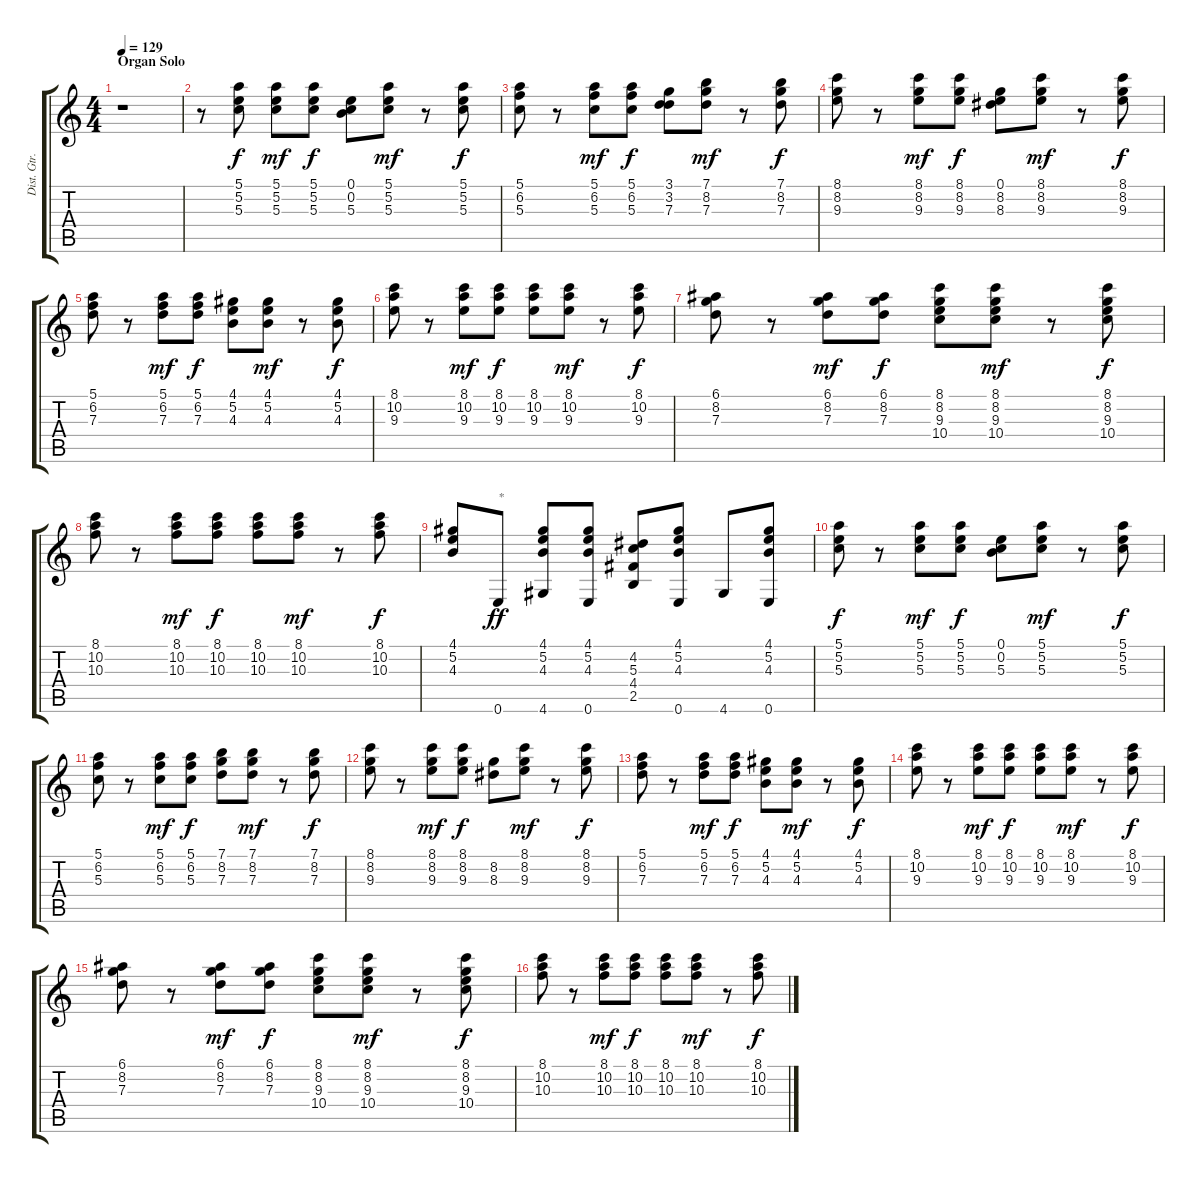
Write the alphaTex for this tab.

\track ("Dist. Gtr." "Dist. Gtr.") {instrument distortionguitar}
\staff {score tabs}
\tuning (E4 B3 G3 D3 A2 E2) {hide}
\ts (4 4)
\section ("" "Organ Solo")
\tempo 129
\clef g2
\ks c
r.1{dy f} |
r.8 (5.1 5.2 5.3).8 (5.1 5.2 5.3).8{dy mf} (5.1 5.2 5.3).8{dy f} (0.1 0.2 5.3).8 (5.1 5.2 5.3).8{dy mf} r.8 (5.1 5.2 5.3).8{dy f} |
(5.1 6.2 5.3).8 r.8 (5.1 6.2 5.3).8{dy mf} (5.1 6.2 5.3).8{dy f} (3.1 3.2 7.3).8 (7.1 8.2 7.3).8{dy mf} r.8 (7.1 8.2 7.3).8{dy f} |
(8.1 8.2 9.3).8 r.8 (8.1 8.2 9.3).8{dy mf} (8.1 8.2 9.3).8{dy f} (0.1 8.2 8.3).8 (8.1 8.2 9.3).8{dy mf} r.8 (8.1 8.2 9.3).8{dy f} |
(5.1 6.2 7.3).8 r.8 (5.1 6.2 7.3).8{dy mf} (5.1 6.2 7.3).8{dy f} (4.1 5.2 4.3).8 (4.1 5.2 4.3).8{dy mf} r.8 (4.1 5.2 4.3).8{dy f} |
(8.1 10.2 9.3).8 r.8 (8.1 10.2 9.3).8{dy mf} (8.1 10.2 9.3).8{dy f} (8.1 10.2 9.3).8 (8.1 10.2 9.3).8{dy mf} r.8 (8.1 10.2 9.3).8{dy f} |
(6.1 8.2 7.3).8 r.8 (6.1 8.2 7.3).8{dy mf} (6.1 8.2 7.3).8{dy f} (8.1 8.2 9.3 10.4).8 (8.1 8.2 9.3 10.4).8{dy mf} r.8 (8.1 8.2 9.3 10.4).8{dy f} |
(8.1 10.2 10.3).8 r.8 (8.1 10.2 10.3).8{dy mf} (8.1 10.2 10.3).8{dy f} (8.1 10.2 10.3).8 (8.1 10.2 10.3).8{dy mf} r.8 (8.1 10.2 10.3).8{dy f} |
(4.1 5.2 4.3).8 0.6.8{txt "*" dy ff} (4.1 5.2 4.3 4.6).8 (4.1 5.2 4.3 0.6).8 (4.2 5.3 4.4 2.5).8 (4.1 5.2 4.3 0.6).8 4.6.8 (4.1 5.2 4.3 0.6).8 |
(5.1 5.2 5.3).8{dy f} r.8 (5.1 5.2 5.3).8{dy mf} (5.1 5.2 5.3).8{dy f} (0.1 0.2 5.3).8 (5.1 5.2 5.3).8{dy mf} r.8 (5.1 5.2 5.3).8{dy f} |
(5.1 6.2 5.3).8 r.8 (5.1 6.2 5.3).8{dy mf} (5.1 6.2 5.3).8{dy f} (7.1 8.2 7.3).8 (7.1 8.2 7.3).8{dy mf} r.8 (7.1 8.2 7.3).8{dy f} |
(8.1 8.2 9.3).8 r.8 (8.1 8.2 9.3).8{dy mf} (8.1 8.2 9.3).8{dy f} (8.2 8.3).8 (8.1 8.2 9.3).8{dy mf} r.8 (8.1 8.2 9.3).8{dy f} |
(5.1 6.2 7.3).8 r.8 (5.1 6.2 7.3).8{dy mf} (5.1 6.2 7.3).8{dy f} (4.1 5.2 4.3).8 (4.1 5.2 4.3).8{dy mf} r.8 (4.1 5.2 4.3).8{dy f} |
(8.1 10.2 9.3).8 r.8 (8.1 10.2 9.3).8{dy mf} (8.1 10.2 9.3).8{dy f} (8.1 10.2 9.3).8 (8.1 10.2 9.3).8{dy mf} r.8 (8.1 10.2 9.3).8{dy f} |
(6.1 8.2 7.3).8 r.8 (6.1 8.2 7.3).8{dy mf} (6.1 8.2 7.3).8{dy f} (8.1 8.2 9.3 10.4).8 (8.1 8.2 9.3 10.4).8{dy mf} r.8 (8.1 8.2 9.3 10.4).8{dy f} |
(8.1 10.2 10.3).8 r.8 (8.1 10.2 10.3).8{dy mf} (8.1 10.2 10.3).8{dy f} (8.1 10.2 10.3).8 (8.1 10.2 10.3).8{dy mf} r.8 (8.1 10.2 10.3).8{dy f}
